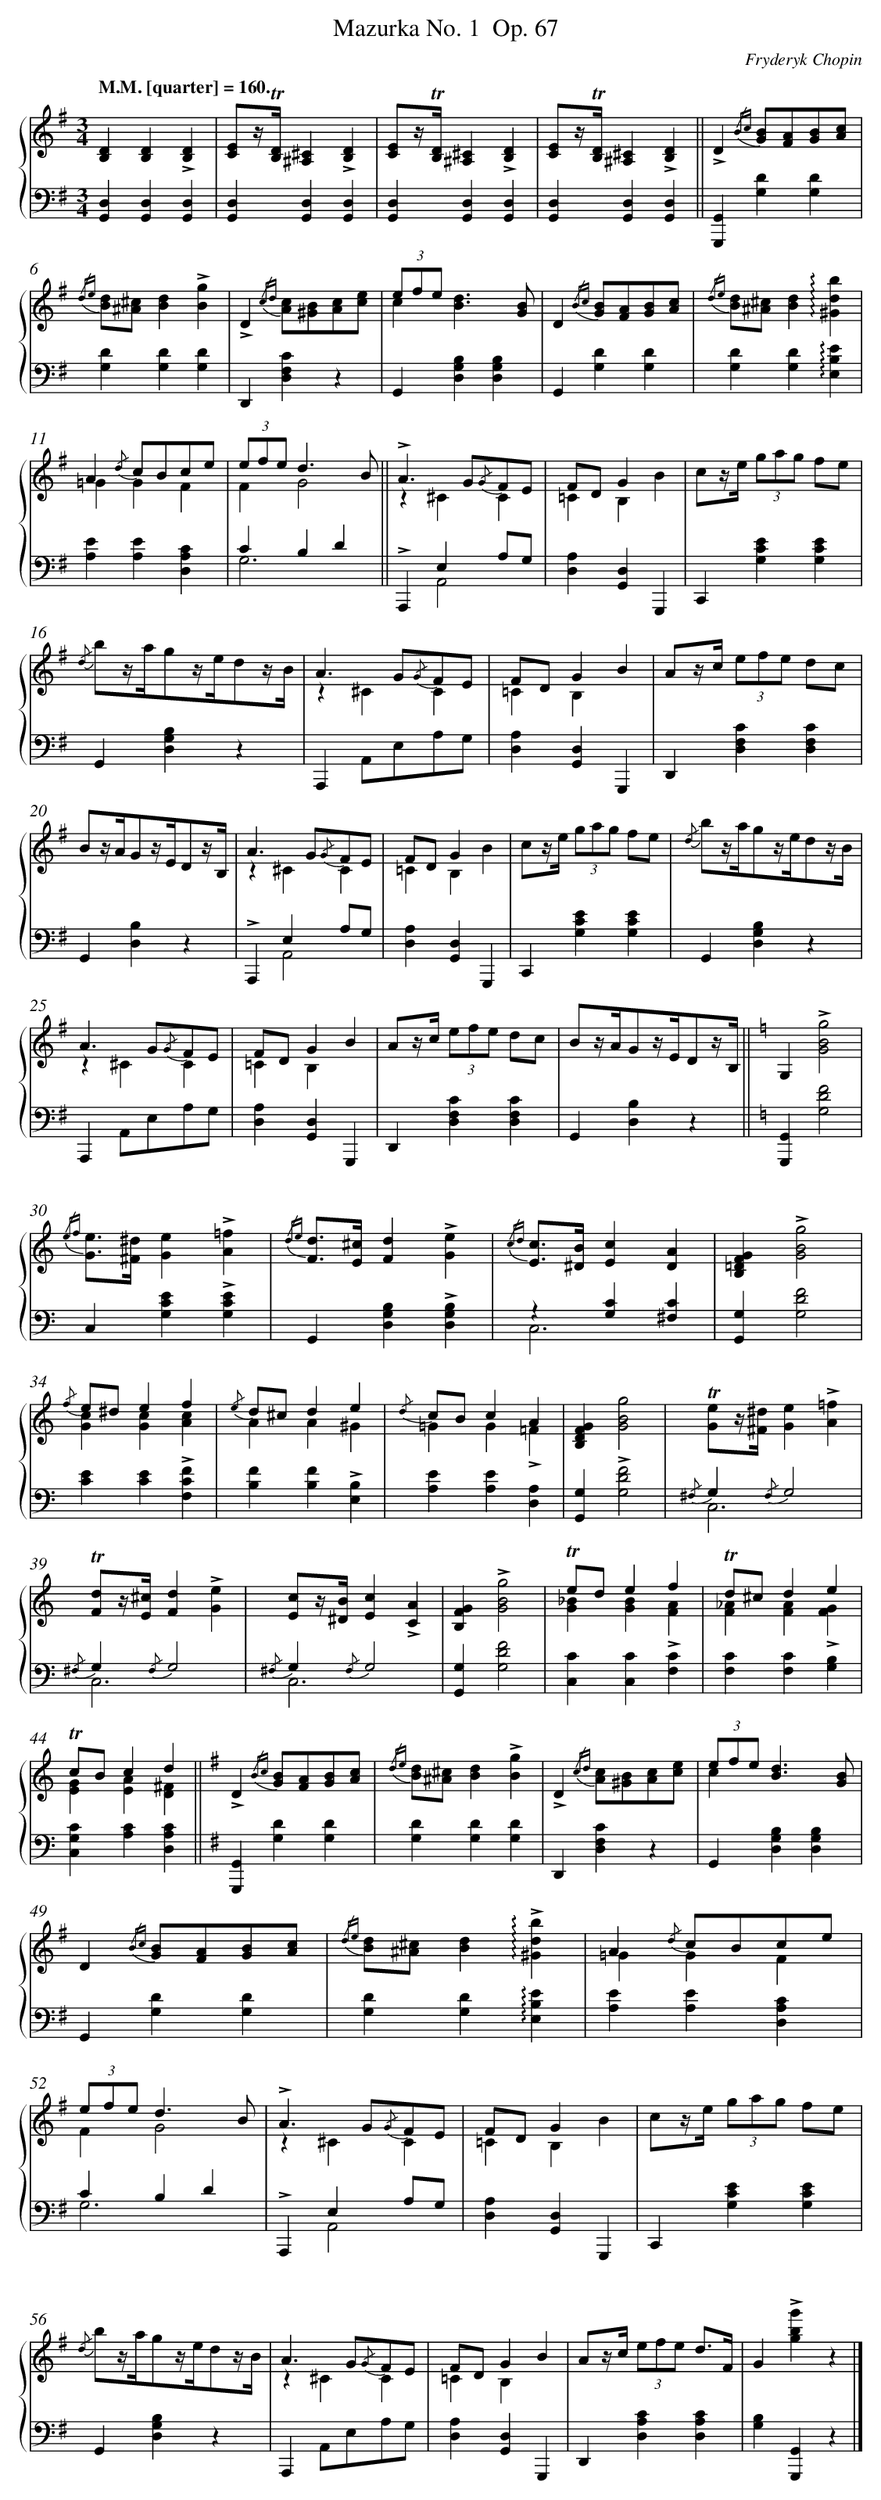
X:1
T: Mazurka No. 1	 Op. 67
C: Fryderyk Chopin
L: 1/4
M: 3/4
Q: "M.M. [quarter] = 160."
%%staves {1 2}
V: 1 clef=treble
V: 2 clef=bass
K: G
[V:1] [DB,][DB,]!accent![DB,] |
[V:2] [D,G,,][D,G,,][D,G,,] |
[V:1] [E/C/]z//!trill![D//B,//][^C^A,]!accent![DB,] |
[V:2] [D,G,,][D,G,,][D,G,,] |
[V:1] [E/C/]z//!trill![D//B,//][^C^A,]!accent![DB,] |
[V:2] [D,G,,][D,G,,][D,G,,] |
[V:1] [E/C/]z//!trill![D//B,//][^C^A,]!accent![DB,] ||
[V:2] [D,G,,][D,G,,][D,G,,] ||
[V:1] !accent!D{/Bc} [B/G/][A/F/][B/G/][c/A/] |
[V:2] [G,,G,,,][DG,][DG,] |
[V:1] {/de} [d/B/][^c/^A/][dB]!accent![gB] |
[V:2] [DG,][DG,][DG,] |
[V:1] !accent!D{/cd} [c/A/][B/^G/][c/A/][e/c/] |
[V:2] D,,[CF,D,]z |
[V:1] (3e/f/e/x3/[B/G/] & c[d3/B3/]x/ |
[V:2] G,,[B,G,D,][B,G,D,] |
[V:1] D{/Bc} [B/G/][A/F/][B/G/][c/A/] |
[V:2] G,,[DG,][DG,] |
[V:1] {/de} [d/B/][^c/^A/][dB]!arpeggio![bd^G] |
[V:2] [DG,][DG,]!arpeggio![EB,E,] |
[V:1] A{/d} c/B/c/e/ & =GGF |
[V:2] [EA,][EA,][CA,D,] |
[V:1] (3e/f/e/d3/B/ & FG2 ||
[V:2] CB,D & G,3 ||
[V:1] !accent!A>G{/G}F/E/ & z^CC |
[V:2] !accent!A,,,E,A,/G,/ & xA,,2 |
[V:1] F/D/Gx & =CB,B |
[V:2] [A,D,][D,G,,]G,,, |
[V:1] c/z//e// (3g/a/g/ f/e/ |
[V:2] C,,[ECG,][ECG,] |
[V:1] {/d} b/z//a//g/z//e//d/z//B// |
[V:2] G,,[B,G,D,]z |
[V:1] A>G{/G}F/E/ & z^CC |
[V:2] A,,,A,,/E,/A,/G,/ |
[V:1] F/D/GB & =CB,x |
[V:2] [A,D,][D,G,,]G,,, |
[V:1] A/z//c// (3e/f/e/ d/c/ |
[V:2] D,,[CF,D,][CF,D,] |
[V:1] B/z//A//G/z//E//D/z//B,// |
[V:2] G,,[B,D,]z |
[V:1] A>G{/G}F/E/ & z^CC |
[V:2] !accent!A,,,E,A,/G,/ & xA,,2 |
[V:1] F/D/Gx & =CB,B |
[V:2] [A,D,][D,G,,]G,,, |
[V:1] c/z//e// (3g/a/g/ f/e/ |
[V:2] C,,[ECG,][ECG,] |
[V:1] {/d} b/z//a//g/z//e//d/z//B// |
[V:2] G,,[B,G,D,]z |
[V:1] A>G{/G}F/E/ & z^CC |
[V:2] A,,,A,,/E,/A,/G,/ |
[V:1] F/D/GB & =CB,x |
[V:2] [A,D,][D,G,,]G,,, |
[V:1] A/z//c// (3e/f/e/ d/c/ |
[V:2] D,,[CF,D,][CF,D,] |
[V:1] B/z//A//G/z//E//D/z//B,// ||
[V:2] G,,[B,D,]z ||
[V:1]  [K:C] G,!accent![g2B2G2] |
[V:2]  [K:C] [G,,G,,,][F2D2G,2] |
[V:1] {/ef} [e/G/]>[^d/^F/][eG]!accent![=fA] |
[V:2] C,[ECG,]!accent![ECG,] |
[V:1] {/de} [d/F/]>[^c/E/][dF]!accent![eG] |
[V:2] G,,[B,G,D,]!accent![B,G,D,] |
[V:1] {/cd} [c/E/]>[B/^D/][cE][AD] |
[V:2] z[CG,][C^F,] & C,3 |
[V:1] [GF=DB,]!accent![g2B2G2] |
[V:2] [G,G,,][F2D2G,2] |
[V:1] {/f} e/^d/ef & [cG][cG][cA] |
[V:2] [EC][EC]!accent![FCF,] |
[V:1] {/e} d/^c/de & AA^G |
[V:2] [FB,][FB,]!accent![B,E,] |
[V:1] {/d} c/B/cA & =GG!accent!=F |
[V:2] [EA,][EA,][A,D,] |
[V:1] [GFDB,][g2B2G2] |
[V:2] [G,G,,]!accent![F2D2G,2] |
[V:1] !trill![e/G/]z//[^d//^F//][eG]!accent![=fA] |
[V:2] {/^F,}G,{/F,}G,2 & C,3 |
[V:1] !trill![d/F/]z//[^c//E//][dF]!accent![eG] |
[V:2] {/^F,}G,{/F,}G,2 & C,3 |
[V:1] [c/E/]z//[B//^D//][cE]!accent![AC] |
[V:2] {/^F,}G,{/F,}G,2 & C,3 |
[V:1] [GFB,]!accent![g2B2G2] |
[V:2] [G,G,,][F2D2G,2] |
[V:1] !trill!e/d/ef & [_BG][BG]!accent![AF] |
[V:2] [CC,][CC,][CF,] |
[V:1] !trill!d/^c/de & [_AF][AF]!accent![GF] |
[V:2] [CF,][CF,][B,G,] |
[V:1] !trill!c/B/cd & [GE][AE][^FD] ||
[V:2] [CG,C,][CA,][CA,D,] ||
[V:1]  [K:G] !accent!D{/Bc} [B/G/][A/F/][B/G/][c/A/] |
[V:2]  [K:G] [G,,G,,,][DG,][DG,] |
[V:1] {/de} [d/B/][^c/^A/][dB]!accent![gB] |
[V:2] [DG,][DG,][DG,] |
[V:1] !accent!D{/cd} [c/A/][B/^G/][c/A/][e/c/] |
[V:2] D,,[CF,D,]z |
[V:1] (3e/f/e/[d3/B3/][B/G/] & cx3/x/ |
[V:2] G,,[B,G,D,][B,G,D,] |
[V:1] D{/Bc} [B/G/][A/F/][B/G/][c/A/] |
[V:2] G,,[DG,][DG,] |
[V:1] {/de} [d/B/][^c/^A/][dB]!accent!!arpeggio![bd^G] |
[V:2] [DG,][DG,]!arpeggio![EB,E,] |
[V:1] A{/d} c/B/c/e/ & =GGF |
[V:2] [EA,][EA,][CA,D,] |
[V:1] (3e/f/e/d3/B/ & FG2 |
[V:2] CB,D & G,3 |
[V:1] !accent!A>G{/G}F/E/ & z^CC |
[V:2] !accent!A,,,E,A,/G,/ & xA,,2 |
[V:1] F/D/Gx & =CB,B |
[V:2] [A,D,][D,G,,]G,,, |
[V:1] c/z//e// (3g/a/g/ f/e/ |
[V:2] C,,[ECG,][ECG,] |
[V:1] {/d} b/z//a//g/z//e//d/z//B// |
[V:2] G,,[B,G,D,]z |
[V:1] A>G{/G}F/E/ & z^CC |
[V:2] A,,,A,,/E,/A,/G,/ |
[V:1] F/D/GB & =CB,x |
[V:2] [A,D,][D,G,,]G,,, |
[V:1] A/z//c// (3e/f/e/ d3//F// |
[V:2] D,,[CA,D,][CA,D,] |
[V:1] G!accent![g'bg]z |]
[V:2] [B,G,][G,,G,,,]z |]
